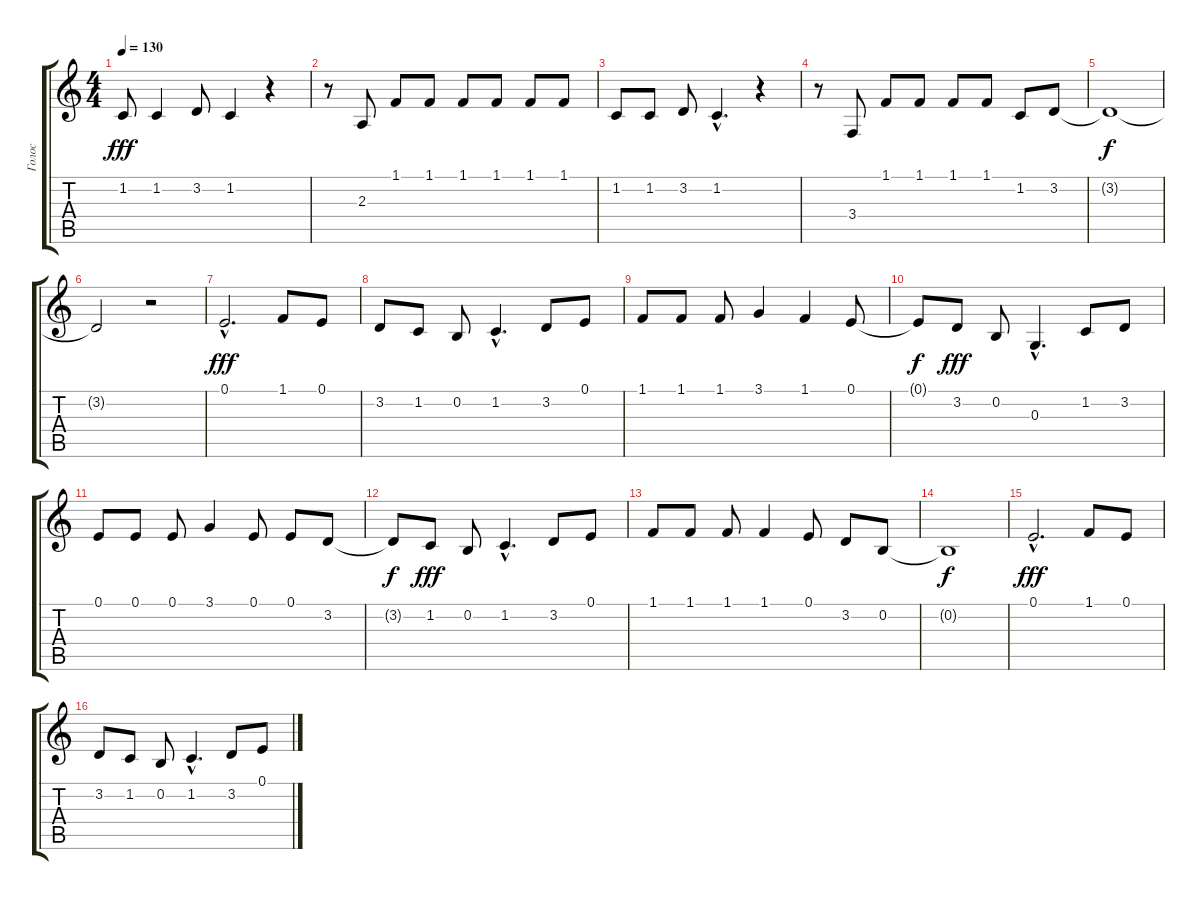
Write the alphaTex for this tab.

\track ("Голос" "Голос") {instrument lead8bassandlead}
\staff {score tabs}
\tuning (E4 B3 G3 D3 A2 E2) {hide}
\ts (4 4)
\tempo 130
\clef g2
\ks c
1.2.8{dy fff} 1.2.4 3.2.8 1.2.4 r.4 |
r.8 2.3.8 1.1.8 1.1.8 1.1.8 1.1.8 1.1.8 1.1.8 |
1.2.8 1.2.8 3.2.8 1.2{hac}.4{d} r.4 |
r.8 3.4.8 1.1.8 1.1.8 1.1.8 1.1.8 1.2.8 3.2.8 |
3.2{t}.1{dy f} |
3.2{t}.2 r.2 |
0.1{hac}.2{d dy fff} 1.1.8 0.1.8 |
3.2.8 1.2.8 0.2.8 1.2{hac}.4{d} 3.2.8 0.1.8 |
1.1.8 1.1.8 1.1.8 3.1.4 1.1.4 0.1.8 |
0.1{t}.8{dy f} 3.2.8{dy fff} 0.2.8 0.3{hac}.4{d} 1.2.8 3.2.8 |
0.1.8 0.1.8 0.1.8 3.1.4 0.1.8 0.1.8 3.2.8 |
3.2{t}.8{dy f} 1.2.8{dy fff} 0.2.8 1.2{hac}.4{d} 3.2.8 0.1.8 |
1.1.8 1.1.8 1.1.8 1.1.4 0.1.8 3.2.8 0.2.8 |
0.2{t}.1{dy f} |
0.1{hac}.2{d dy fff} 1.1.8 0.1.8 |
3.2.8 1.2.8 0.2.8 1.2{hac}.4{d} 3.2.8 0.1.8
